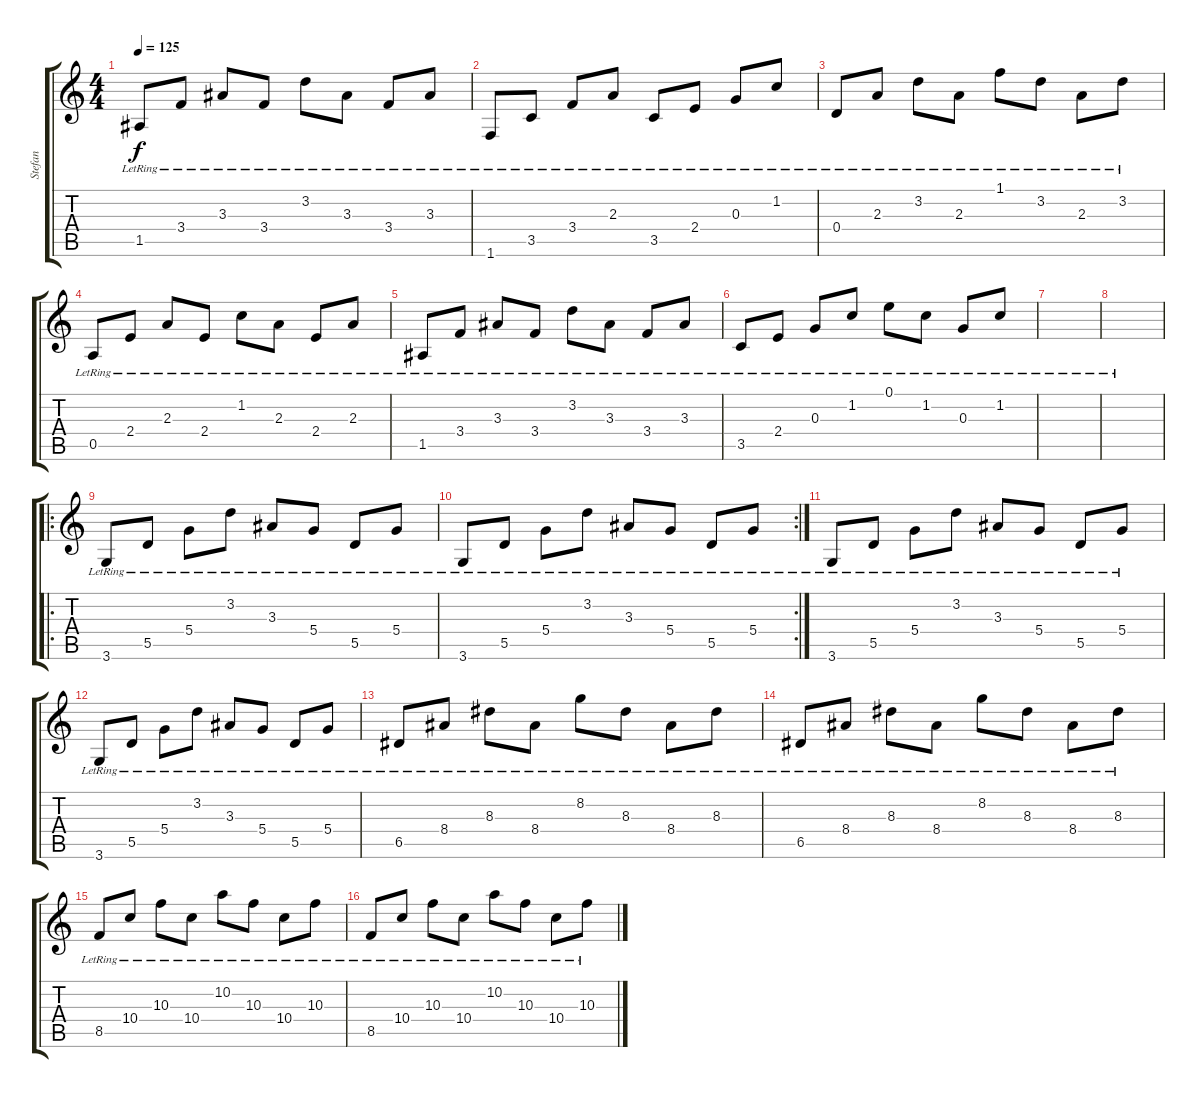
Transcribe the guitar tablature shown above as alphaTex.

\track ("Stefan" "Stefan") {instrument electricguitarclean}
\staff {score tabs}
\tuning (E4 B3 G3 D3 A2 E2) {hide}
\ts (4 4)
\tempo 125
\clef g2
\ks c
1.5{lr}.8{dy f} 3.4{lr}.8 3.3{lr}.8 3.4{lr}.8 3.2{lr}.8 3.3{lr}.8 3.4{lr}.8 3.3{lr}.8 |
1.6{lr}.8 3.5{lr}.8 3.4{lr}.8 2.3{lr}.8 3.5{lr}.8 2.4{lr}.8 0.3{lr}.8 1.2{lr}.8 |
0.4{lr}.8 2.3{lr}.8 3.2{lr}.8 2.3{lr}.8 1.1{lr}.8 3.2{lr}.8 2.3{lr}.8 3.2{lr}.8 |
0.5{lr}.8 2.4{lr}.8 2.3{lr}.8 2.4{lr}.8 1.2{lr}.8 2.3{lr}.8 2.4{lr}.8 2.3{lr}.8 |
1.5{lr}.8 3.4{lr}.8 3.3{lr}.8 3.4{lr}.8 3.2{lr}.8 3.3{lr}.8 3.4{lr}.8 3.3{lr}.8 |
3.5{lr}.8 2.4{lr}.8 0.3{lr}.8 1.2{lr}.8 0.1{lr}.8 1.2{lr}.8 0.3{lr}.8 1.2{lr}.8 |
|
|
\ro
3.6{lr}.8 5.5{lr}.8 5.4{lr}.8 3.2{lr}.8 3.3{lr}.8 5.4{lr}.8 5.5{lr}.8 5.4{lr}.8 |
\rc 2
3.6{lr}.8 5.5{lr}.8 5.4{lr}.8 3.2{lr}.8 3.3{lr}.8 5.4{lr}.8 5.5{lr}.8 5.4{lr}.8 |
3.6{lr}.8 5.5{lr}.8 5.4{lr}.8 3.2{lr}.8 3.3{lr}.8 5.4{lr}.8 5.5{lr}.8 5.4{lr}.8 |
3.6{lr}.8 5.5{lr}.8 5.4{lr}.8 3.2{lr}.8 3.3{lr}.8 5.4{lr}.8 5.5{lr}.8 5.4{lr}.8 |
6.5{lr}.8 8.4{lr}.8 8.3{lr}.8 8.4{lr}.8 8.2{lr}.8 8.3{lr}.8 8.4{lr}.8 8.3{lr}.8 |
6.5{lr}.8 8.4{lr}.8 8.3{lr}.8 8.4{lr}.8 8.2{lr}.8 8.3{lr}.8 8.4{lr}.8 8.3{lr}.8 |
8.5{lr}.8 10.4{lr}.8 10.3{lr}.8 10.4{lr}.8 10.2{lr}.8 10.3{lr}.8 10.4{lr}.8 10.3{lr}.8 |
8.5{lr}.8 10.4{lr}.8 10.3{lr}.8 10.4{lr}.8 10.2{lr}.8 10.3{lr}.8 10.4{lr}.8 10.3{lr}.8
